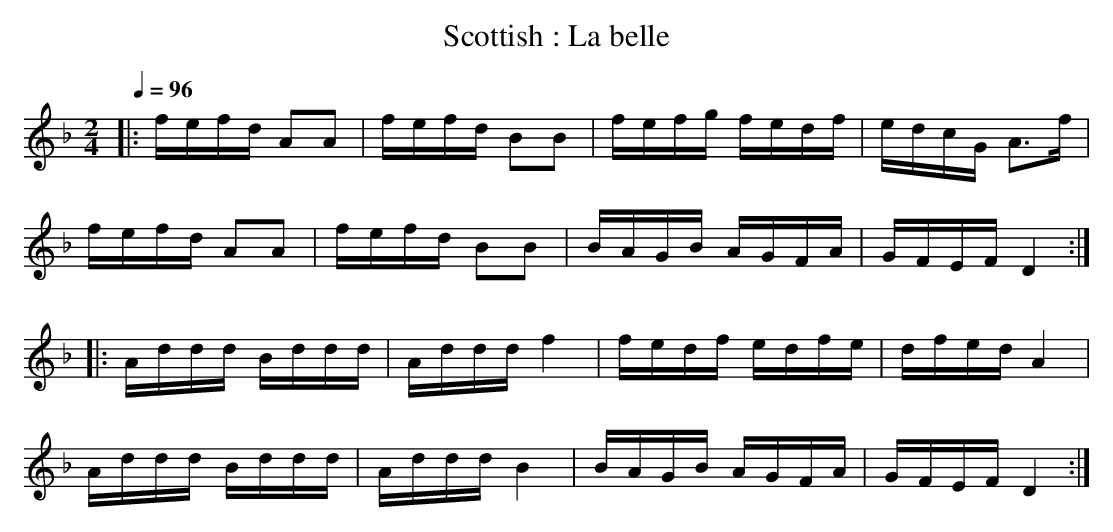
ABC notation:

X:1
T:Scottish : La belle
M:2/4
L:1/16
Q:1/4=96
K:Fmaj
|: fefd A2A2 | fefd B2B2 | fefg fedf | edcG A3f |
fefd A2A2 | fefd B2B2 | BAGB AGFA | GFEF D4 :|
%%vskip 1
|: Addd Bddd | Addd f4 | fedf edfe | dfed A4 |
Addd Bddd | Addd B4 | BAGB AGFA | GFEF D4 :|
